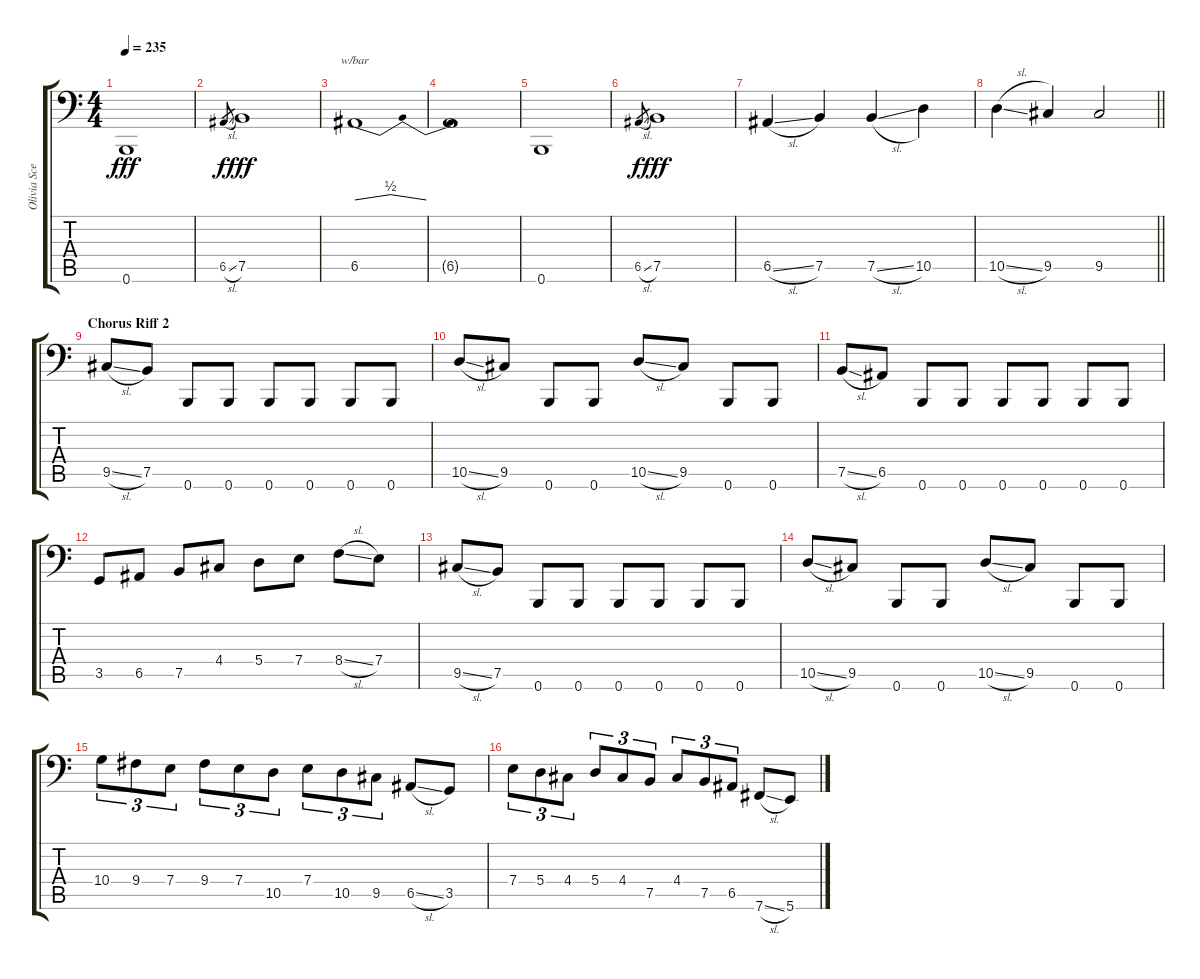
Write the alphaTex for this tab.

\track ("Olivia Scemama" "Olivia Sce") {instrument electricbasspick}
\staff {score tabs}
\tuning (B2 Gb2 D2 A1 E1 B0) {hide}
\ts (4 4)
\tempo 235
\clef f4
\ks c
0.6.1{dy fff} |
6.5{sl}.8{gr dy f} 7.5.1{dy fff} |
6.5.1{tbe (dip default 0 0 30 2 60 0)} |
6.5{t}.1 |
0.6.1 |
6.5{sl}.8{gr dy f} 7.5.1{dy fff} |
6.5{sl}.4 7.5.4 7.5{sl}.4 10.5.4 |
\barLineRight lightlight
10.5{sl}.4 9.5.4 9.5.2 |
\section ("" "Chorus Riff 2")
9.5{sl}.8 7.5.8 0.6.8 0.6.8 0.6.8 0.6.8 0.6.8 0.6.8 |
10.5{sl}.8 9.5.8 0.6.8 0.6.8 10.5{sl}.8 9.5.8 0.6.8 0.6.8 |
7.5{sl}.8 6.5.8 0.6.8 0.6.8 0.6.8 0.6.8 0.6.8 0.6.8 |
3.5.8 6.5.8 7.5.8 4.4.8 5.4.8 7.4.8 8.4{sl}.8 7.4.8 |
9.5{sl}.8 7.5.8 0.6.8 0.6.8 0.6.8 0.6.8 0.6.8 0.6.8 |
10.5{sl}.8 9.5.8 0.6.8 0.6.8 10.5{sl}.8 9.5.8 0.6.8 0.6.8 |
10.4.8{tu (3 2)} 9.4.8{tu (3 2)} 7.4.8{tu (3 2)} 9.4.8{tu (3 2)} 7.4.8{tu (3 2)} 10.5.8{tu (3 2)} 7.4.8{tu (3 2)} 10.5.8{tu (3 2)} 9.5.8{tu (3 2)} 6.5{sl}.8 3.5.8 |
7.4.8{tu (3 2)} 5.4.8{tu (3 2)} 4.4.8{tu (3 2)} 5.4.8{tu (3 2)} 4.4.8{tu (3 2)} 7.5.8{tu (3 2)} 4.4.8{tu (3 2)} 7.5.8{tu (3 2)} 6.5.8{tu (3 2)} 7.6{sl}.8 5.6.8
